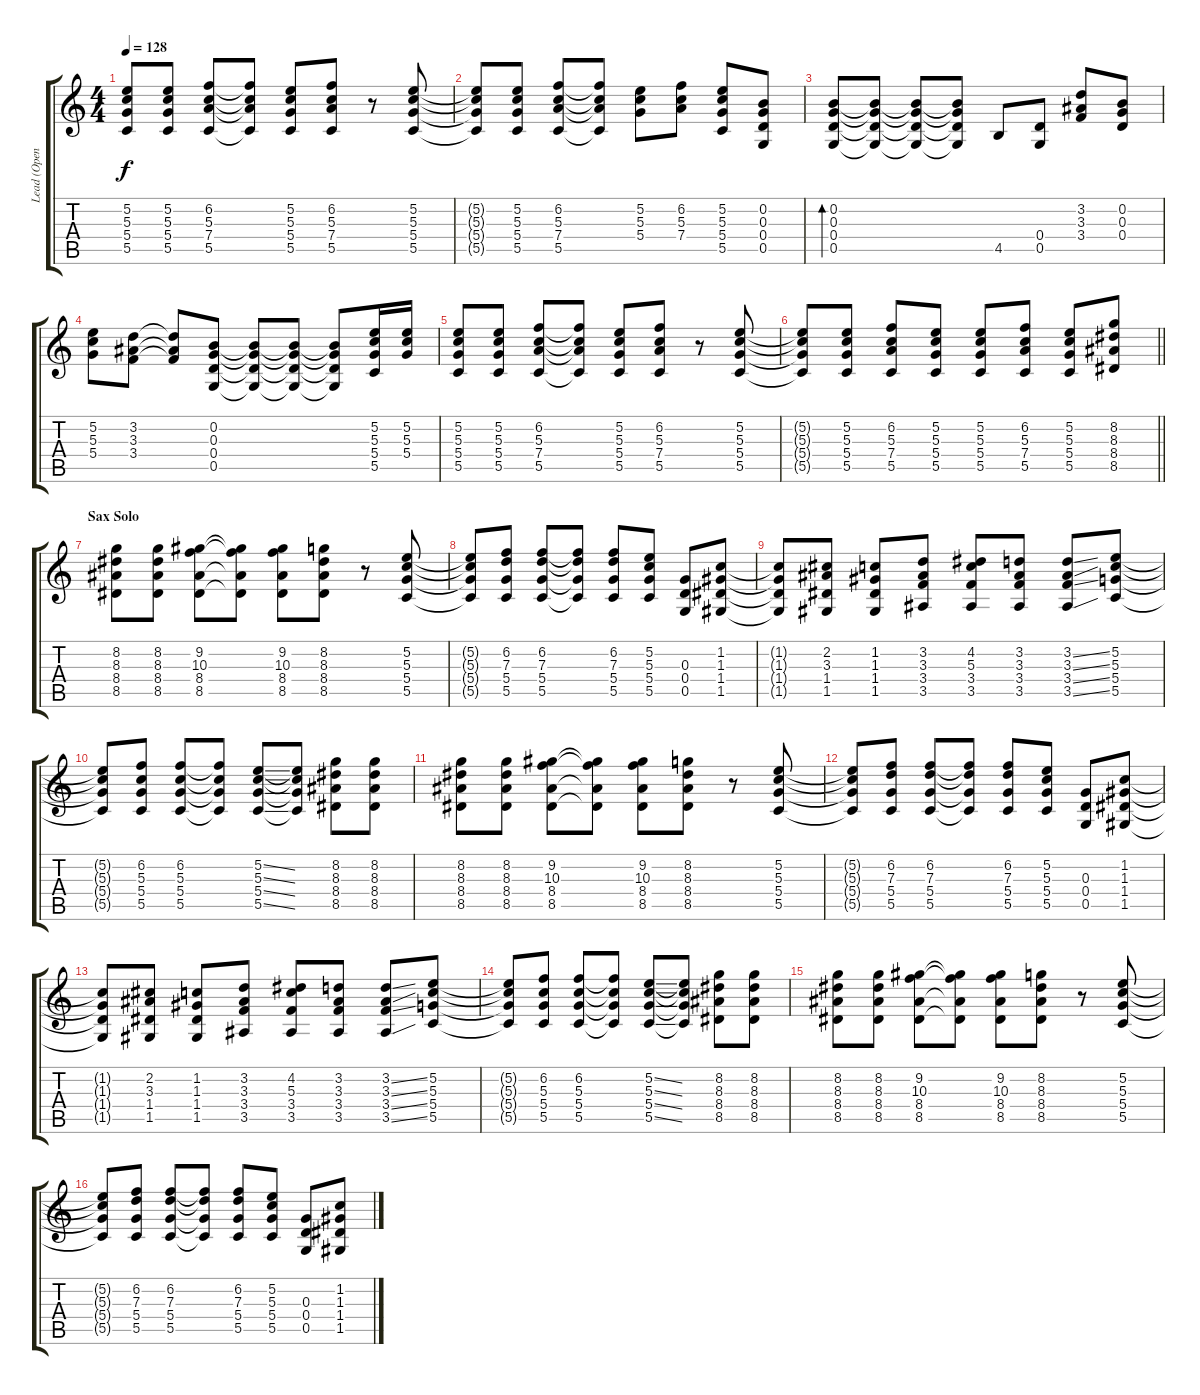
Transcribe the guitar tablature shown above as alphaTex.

\track ("Lead (Open G)" "Lead (Open") {instrument distortionguitar}
\staff {score tabs}
\tuning (D4 B3 G3 D3 G2 D2) {hide}
\ts (4 4)
\tempo 128
\clef g2
\ks c
(5.2{t} 5.3{t} 5.4{t} 5.5{t}).8{dy f} (5.2 5.3 5.4 5.5).8 (6.2 5.3 7.4 5.5).8 (6.2{t} 5.3{t} 7.4{t} 5.5{t}).8 (5.2 5.3 5.4 5.5).8 (6.2 5.3 7.4 5.5).8 r.8 (5.2 5.3 5.4 5.5).8 |
(5.2{t} 5.3{t} 5.4{t} 5.5{t}).8 (5.2 5.3 5.4 5.5).8 (6.2 5.3 7.4 5.5).8 (6.2{t} 5.3{t} 7.4{t} 5.5{t}).8 (5.2 5.3 5.4).8 (6.2 5.3 7.4).8 (5.2 5.3 5.4 5.5).8 (0.2 0.3 0.4 0.5).8 |
(0.2 0.3 0.4 0.5).8{bd 60} (0.2{t} 0.3{t} 0.4{t} 0.5{t}).8 (0.2{t} 0.3{t} 0.4{t} 0.5{t}).8 (0.2{t} 0.3{t} 0.4{t} 0.5{t}).8 4.5.8 (0.4 0.5).8 (3.2 3.3 3.4).8 (0.2 0.3 0.4).8 |
(5.2 5.3 5.4).8 (3.2 3.3 3.4).8 (3.2{t} 3.3{t} 3.4{t}).8 (0.2 0.3 0.4 0.5).8 (0.2{t} 0.3{t} 0.4{t} 0.5{t}).8 (0.2{t} 0.3{t} 0.4{t} 0.5{t}).8 (0.2{t} 0.3{t} 0.4{t} 0.5{t}).8 (5.2 5.3 5.4 5.5).16 (5.2 5.3 5.4).16 |
(5.2 5.3 5.4 5.5).8 (5.2 5.3 5.4 5.5).8 (6.2 5.3 7.4 5.5).8 (6.2{t} 5.3{t} 7.4{t} 5.5{t}).8 (5.2 5.3 5.4 5.5).8 (6.2 5.3 7.4 5.5).8 r.8 (5.2 5.3 5.4 5.5).8 |
\barLineRight lightlight
(5.2{t} 5.3{t} 5.4{t} 5.5{t}).8 (5.2 5.3 5.4 5.5).8 (6.2 5.3 7.4 5.5).8 (5.2 5.3 5.4 5.5).8 (5.2 5.3 5.4 5.5).8 (6.2 5.3 7.4 5.5).8 (5.2 5.3 5.4 5.5).8 (8.2 8.3 8.4 8.5).8 |
\section ("" "Sax Solo")
(8.2 8.3 8.4 8.5).8 (8.2 8.3 8.4 8.5).8 (9.2 10.3 8.4 8.5).8 (9.2{t} 10.3{t} 8.4{t} 8.5{t}).8 (9.2 10.3 8.4 8.5).8 (8.2 8.3 8.4 8.5).8 r.8 (5.2 5.3 5.4 5.5).8 |
(5.2{t} 5.3{t} 5.4{t} 5.5{t}).8 (6.2 7.3 5.4 5.5).8 (6.2 7.3 5.4 5.5).8 (6.2{t} 7.3{t} 5.4{t} 5.5{t}).8 (6.2 7.3 5.4 5.5).8 (5.2 5.3 5.4 5.5).8 (0.3 0.4 0.5).8 (1.2 1.3 1.4 1.5).8 |
(1.2{t} 1.3{t} 1.4{t} 1.5{t}).8 (2.2 3.3 1.4 1.5).8 (1.2 1.3 1.4 1.5).8 (3.2 3.3 3.4 3.5).8 (4.2 5.3 3.4 3.5).8 (3.2 3.3 3.4 3.5).8 (3.2{ss} 3.3{ss} 3.4{ss} 3.5{ss}).8 (5.2 5.3 5.4 5.5).8 |
(5.2{t} 5.3{t} 5.4{t} 5.5{t}).8 (6.2 5.3 5.4 5.5).8 (6.2 5.3 5.4 5.5).8 (6.2{t} 5.3{t} 5.4{t} 5.5{t}).8 (5.2{ss} 5.3{ss} 5.4{ss} 5.5{ss}).8 (5.2{t} 5.3{t} 5.4{t} 5.5{t}).8 (8.2 8.3 8.4 8.5).8 (8.2 8.3 8.4 8.5).8 |
(8.2 8.3 8.4 8.5).8 (8.2 8.3 8.4 8.5).8 (9.2 10.3 8.4 8.5).8 (9.2{t} 10.3{t} 8.4{t} 8.5{t}).8 (9.2 10.3 8.4 8.5).8 (8.2 8.3 8.4 8.5).8 r.8 (5.2 5.3 5.4 5.5).8 |
(5.2{t} 5.3{t} 5.4{t} 5.5{t}).8 (6.2 7.3 5.4 5.5).8 (6.2 7.3 5.4 5.5).8 (6.2{t} 7.3{t} 5.4{t} 5.5{t}).8 (6.2 7.3 5.4 5.5).8 (5.2 5.3 5.4 5.5).8 (0.3 0.4 0.5).8 (1.2 1.3 1.4 1.5).8 |
(1.2{t} 1.3{t} 1.4{t} 1.5{t}).8 (2.2 3.3 1.4 1.5).8 (1.2 1.3 1.4 1.5).8 (3.2 3.3 3.4 3.5).8 (4.2 5.3 3.4 3.5).8 (3.2 3.3 3.4 3.5).8 (3.2{ss} 3.3{ss} 3.4{ss} 3.5{ss}).8 (5.2 5.3 5.4 5.5).8 |
(5.2{t} 5.3{t} 5.4{t} 5.5{t}).8 (6.2 5.3 5.4 5.5).8 (6.2 5.3 5.4 5.5).8 (6.2{t} 5.3{t} 5.4{t} 5.5{t}).8 (5.2{ss} 5.3{ss} 5.4{ss} 5.5{ss}).8 (5.2{t} 5.3{t} 5.4{t} 5.5{t}).8 (8.2 8.3 8.4 8.5).8 (8.2 8.3 8.4 8.5).8 |
(8.2 8.3 8.4 8.5).8 (8.2 8.3 8.4 8.5).8 (9.2 10.3 8.4 8.5).8 (9.2{t} 10.3{t} 8.4{t} 8.5{t}).8 (9.2 10.3 8.4 8.5).8 (8.2 8.3 8.4 8.5).8 r.8 (5.2 5.3 5.4 5.5).8 |
(5.2{t} 5.3{t} 5.4{t} 5.5{t}).8 (6.2 7.3 5.4 5.5).8 (6.2 7.3 5.4 5.5).8 (6.2{t} 7.3{t} 5.4{t} 5.5{t}).8 (6.2 7.3 5.4 5.5).8 (5.2 5.3 5.4 5.5).8 (0.3 0.4 0.5).8 (1.2 1.3 1.4 1.5).8
